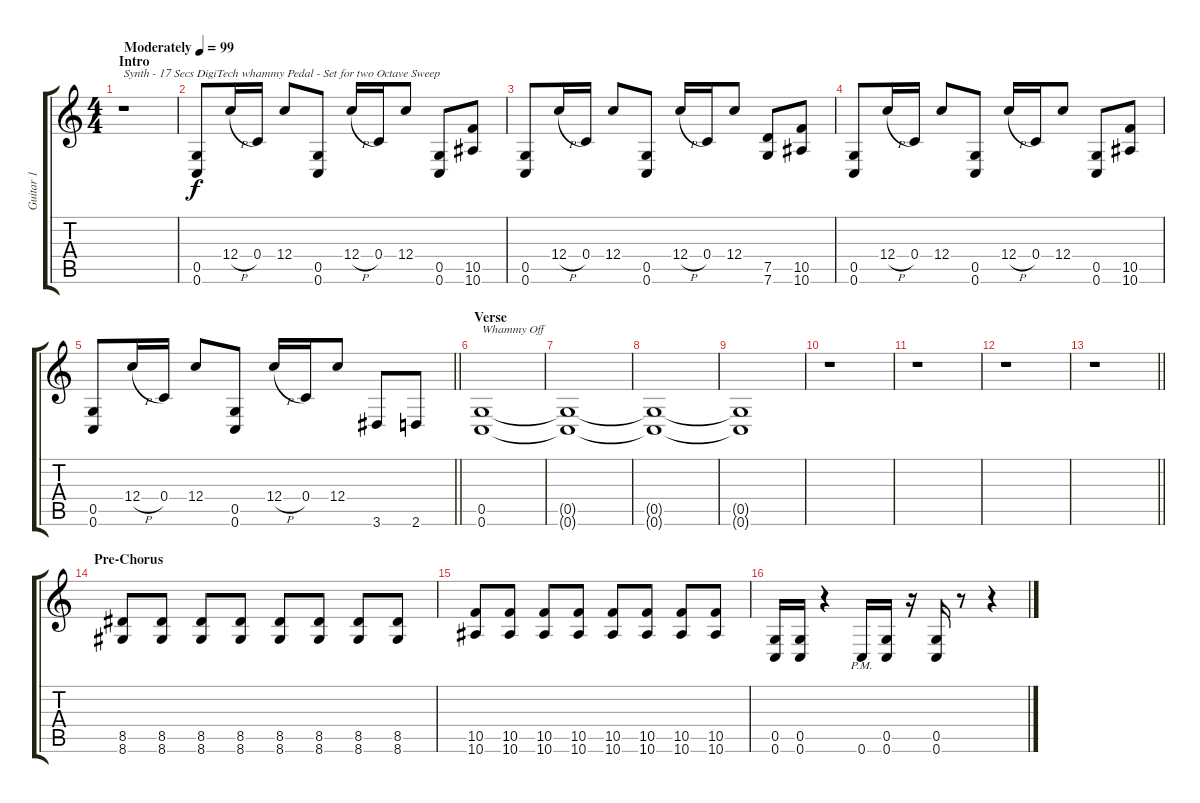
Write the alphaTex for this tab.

\track ("Guitar 1" "Guitar 1") {instrument distortionguitar}
\staff {score tabs}
\tuning (D4 A3 F3 C3 G2 C2) {hide}
\ts (4 4)
\section ("" "Intro ")
\tempo (99 "Moderately")
\clef g2
\ks c
r.1{txt "Synth - 17 Secs" dy f instrument distortionguitar} |
(0.5 0.6).8{txt "DigiTech whammy Pedal - Set for two Octave Sweep"} 12.4{h}.16 0.4.16 12.4.8 (0.5 0.6).8 12.4{h}.16 0.4.16 12.4.8 (0.5 0.6).8 (10.5 10.6).8 |
(0.5 0.6).8 12.4{h}.16 0.4.16 12.4.8 (0.5 0.6).8 12.4{h}.16 0.4.16 12.4.8 (7.5 7.6).8 (10.5 10.6).8 |
(0.5 0.6).8 12.4{h}.16 0.4.16 12.4.8 (0.5 0.6).8 12.4{h}.16 0.4.16 12.4.8 (0.5 0.6).8 (10.5 10.6).8 |
\barLineRight lightlight
(0.5 0.6).8 12.4{h}.16 0.4.16 12.4.8 (0.5 0.6).8 12.4{h}.16 0.4.16 12.4.8 3.6.8 2.6.8 |
\section ("" "Verse")
(0.5 0.6).1{txt "Whammy Off"} |
(0.5{t} 0.6{t}).1{volume 0} |
(0.5{t} 0.6{t}).1 |
(0.5{t} 0.6{t}).1 |
r.1{volume 16} |
r.1 |
r.1 |
\barLineRight lightlight
r.1 |
\section ("" "Pre-Chorus")
(8.5 8.6).8 (8.5 8.6).8 (8.5 8.6).8 (8.5 8.6).8 (8.5 8.6).8 (8.5 8.6).8 (8.5 8.6).8 (8.5 8.6).8 |
(10.5 10.6).8 (10.5 10.6).8 (10.5 10.6).8 (10.5 10.6).8 (10.5 10.6).8 (10.5 10.6).8 (10.5 10.6).8 (10.5 10.6).8 |
(0.5 0.6).16 (0.5 0.6).16 r.4 0.6{pm}.16 (0.5 0.6).16 r.16 (0.5 0.6).16 r.8 r.4
